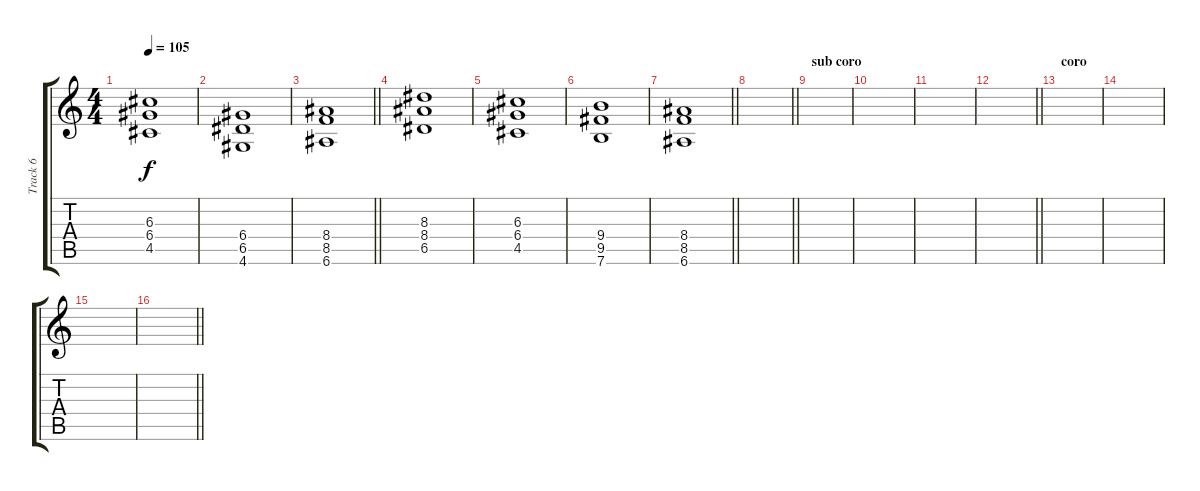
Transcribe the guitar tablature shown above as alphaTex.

\track ("Track 6" "Track 6") {instrument distortionguitar}
\staff {score tabs}
\tuning (E4 B3 G3 D3 A2 E2) {hide}
\ts (4 4)
\tempo 105
\clef g2
\ks c
(6.3 6.4 4.5).1{dy f} |
(6.4 6.5 4.6).1 |
\barLineRight lightlight
(8.4 8.5 6.6).1 |
(8.3 8.4 6.5).1 |
(6.3 6.4 4.5).1 |
(9.4 9.5 7.6).1 |
\barLineRight lightlight
(8.4 8.5 6.6).1 |
\barLineRight lightlight
|
\section ("" "sub coro")
|
|
|
\barLineRight lightlight
|
\section ("" "coro")
|
|
|
\barLineRight lightlight
